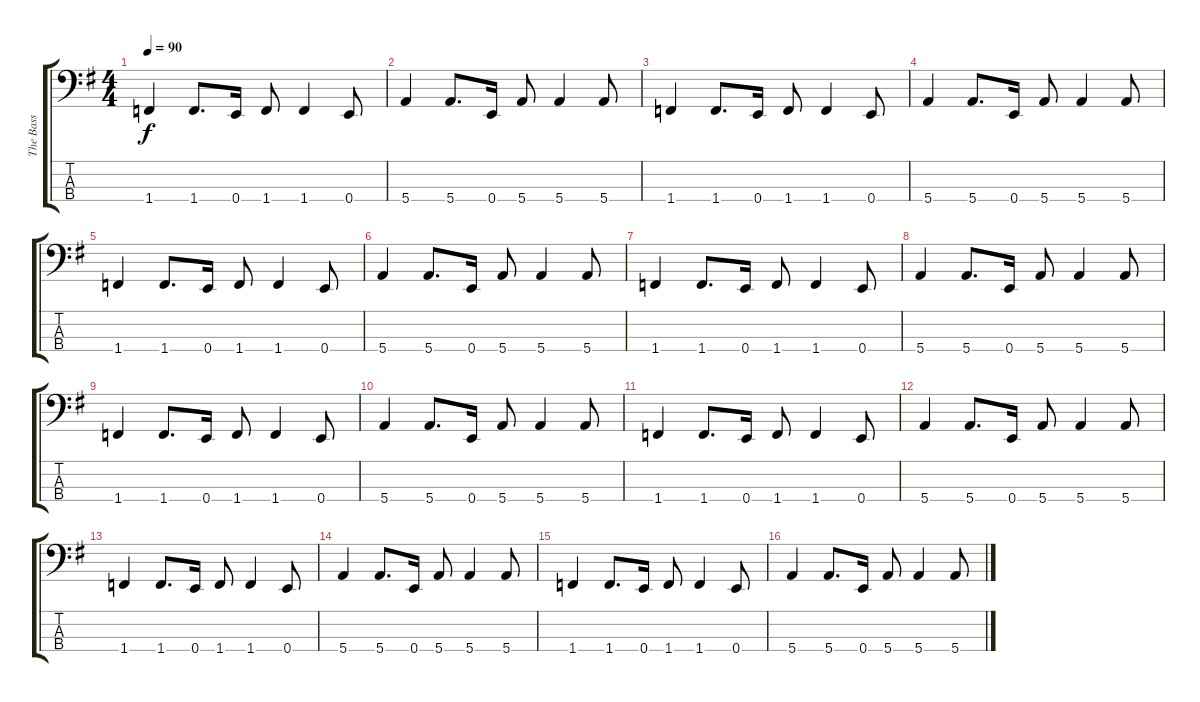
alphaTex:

\track ("The Bass" "The Bass") {instrument electricbassfinger}
\staff {score tabs}
\tuning (G2 D2 A1 E1) {hide}
\ts (4 4)
\tempo 90
\clef f4
\ks g
1.4.4{dy f} 1.4.8{d} 0.4.16 1.4.8 1.4.4 0.4.8 |
5.4.4 5.4.8{d} 0.4.16 5.4.8 5.4.4 5.4.8 |
1.4.4 1.4.8{d} 0.4.16 1.4.8 1.4.4 0.4.8 |
5.4.4 5.4.8{d} 0.4.16 5.4.8 5.4.4 5.4.8 |
1.4.4 1.4.8{d} 0.4.16 1.4.8 1.4.4 0.4.8 |
5.4.4 5.4.8{d} 0.4.16 5.4.8 5.4.4 5.4.8 |
1.4.4 1.4.8{d} 0.4.16 1.4.8 1.4.4 0.4.8 |
5.4.4 5.4.8{d} 0.4.16 5.4.8 5.4.4 5.4.8 |
1.4.4 1.4.8{d} 0.4.16 1.4.8 1.4.4 0.4.8 |
5.4.4 5.4.8{d} 0.4.16 5.4.8 5.4.4 5.4.8 |
1.4.4 1.4.8{d} 0.4.16 1.4.8 1.4.4 0.4.8 |
5.4.4 5.4.8{d} 0.4.16 5.4.8 5.4.4 5.4.8 |
1.4.4 1.4.8{d} 0.4.16 1.4.8 1.4.4 0.4.8 |
5.4.4 5.4.8{d} 0.4.16 5.4.8 5.4.4 5.4.8 |
1.4.4 1.4.8{d} 0.4.16 1.4.8 1.4.4 0.4.8 |
5.4.4 5.4.8{d} 0.4.16 5.4.8 5.4.4 5.4.8
